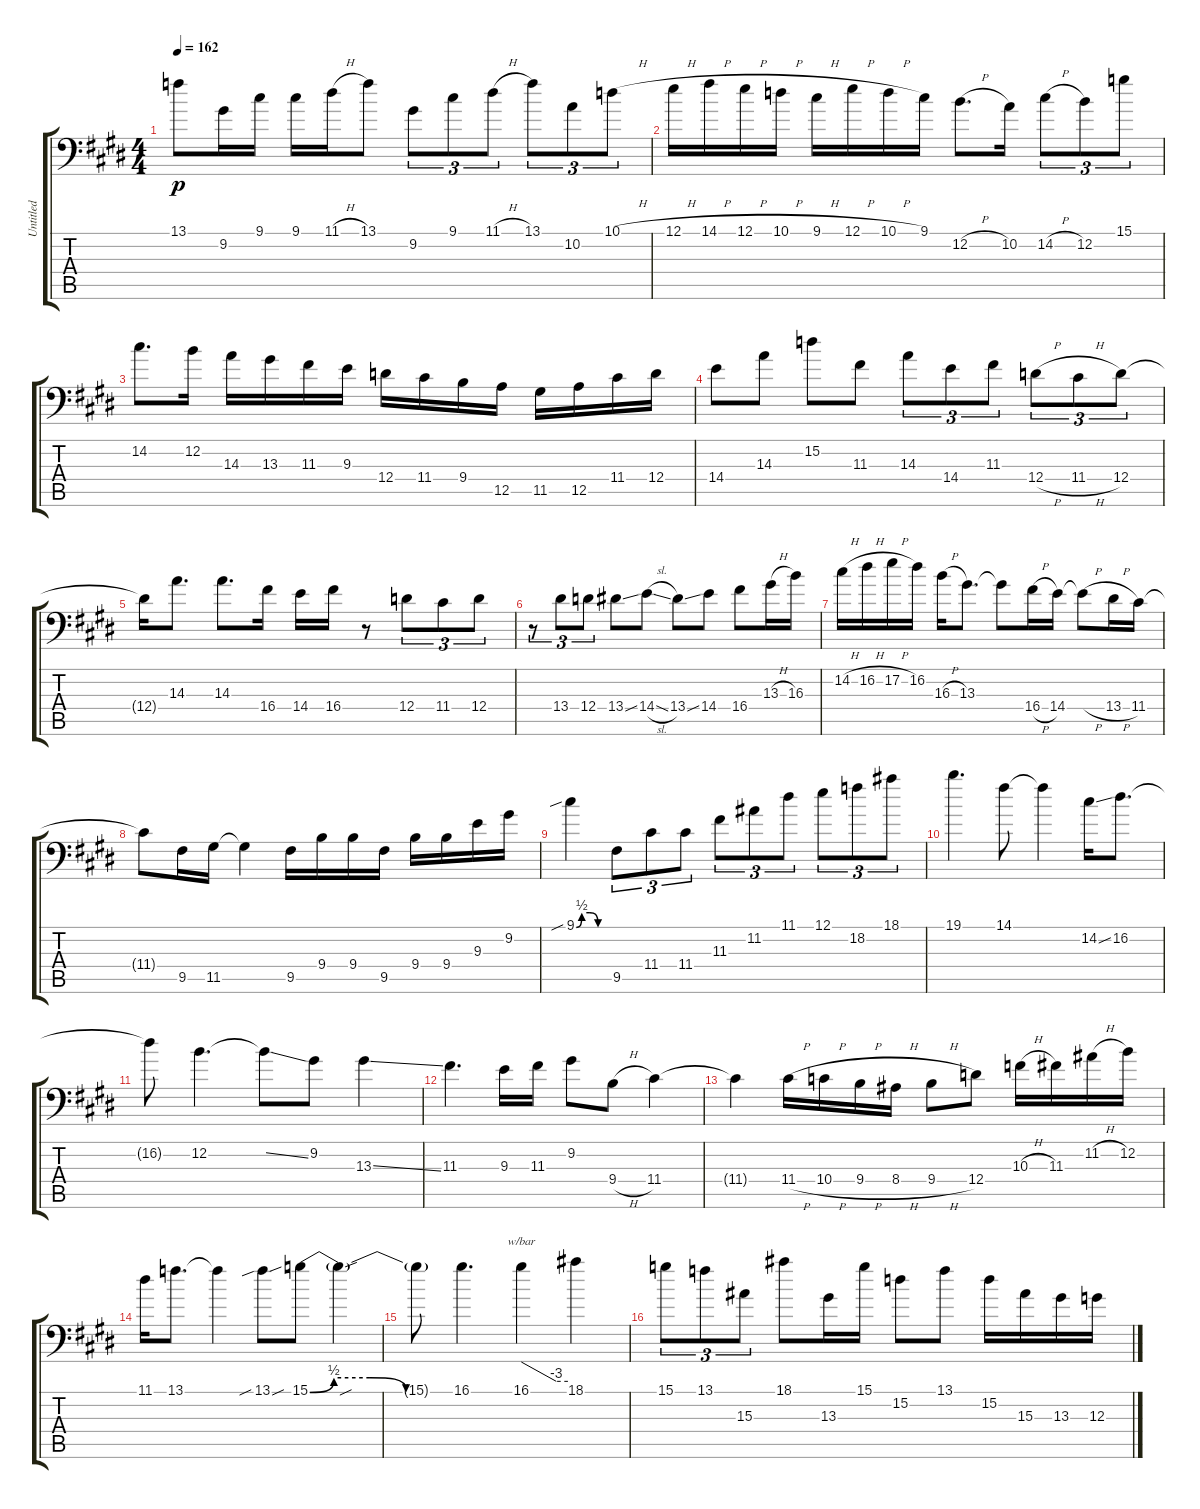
\track ("Untitled" "Untitled") {instrument overdrivenguitar}
\staff {score tabs}
\tuning (E3 B2 G2 D2 A1 E1) {hide}
\ts (4 4)
\tempo 162
\clef f4
\ks e
13.1.8{dy p} 9.2.16 9.1.16 9.1.16 11.1{h}.16 13.1.8 9.2.8{tu (3 2)} 9.1.8{tu (3 2)} 11.1{h}.8{tu (3 2)} 13.1.8{tu (3 2)} 10.2.8{tu (3 2)} 10.1{h}.8{tu (3 2)} |
\ks c#minor
12.1{h}.16 14.1{h}.16 12.1{h}.16 10.1{h}.16 9.1{h}.16 12.1{h}.16 10.1{h}.16 9.1.16 12.2{h}.8{d} 10.2.16 14.2{h}.8{tu (3 2)} 12.2.8{tu (3 2)} 15.1.8{tu (3 2)} |
\ks e
14.2.8{d} 12.2.16 14.3.16 13.3.16 11.3.16 9.3.16 12.4.16 11.4.16 9.4.16 12.5.16 11.5.16 12.5.16 11.4.16 12.4.16 |
\ks c#minor
14.4.8 14.3.8 15.2.8 11.3.8 14.3.8{tu (3 2)} 14.4.8{tu (3 2)} 11.3.8{tu (3 2)} 12.4{h}.8{tu (3 2)} 11.4{h}.8{tu (3 2)} 12.4.8{tu (3 2)} |
\ks e
12.4{t}.16 14.3.8{d} 14.3.8{d} 16.4.16 14.4.16 16.4.16 r.8 12.4.8{tu (3 2)} 11.4.8{tu (3 2)} 12.4.8{tu (3 2)} |
\ks c#minor
r.8{tu (3 2)} 13.4.8{tu (3 2)} 12.4.8{tu (3 2)} 13.4{ss}.8 14.4{sl}.8 13.4{ss}.8 14.4.8 16.4.8 13.3{h}.16 16.3.16 |
\ks e
14.2{h}.16 16.2{h}.16 17.2{h}.16 16.2.16 16.3{h}.16 13.3.8{d} 13.3{t}.8 16.4{h}.16 14.4.16 14.4{h t}.8 13.4{h}.16 11.4.16 |
\ks c#minor
11.4{t}.8 9.5.16 11.5.16 11.5{t}.4 9.5.16 9.4.16 9.4.16 9.5.16 9.4.16 9.4.16 9.3.16 9.2.16 |
\ks e
9.1{be (custom 0 0 10 2 25 2 40 0 60 0) sib}.4 9.5.8{tu (3 2)} 11.4.8{tu (3 2)} 11.4.8{tu (3 2)} 11.3.8{tu (3 2)} 11.2.8{tu (3 2)} 11.1.8{tu (3 2)} 12.1.8{tu (3 2)} 18.2.8{tu (3 2)} 18.1.8{tu (3 2)} |
\ks c#minor
19.1.4{d} 14.1.8 14.1{t}.4 14.2{ss}.16 16.2.8{d} |
16.2{t}.8 12.2.4{d} 12.2{ss t}.8 9.2.8 13.3{ss}.4 |
\ks e
11.3.4{d} 9.3.16 11.3.16 9.2.8 9.4{h}.8 11.4.4 |
\ks c#minor
11.4{t}.4 11.4{h}.16 10.4{h}.16 9.4{h}.16 8.4{h}.16 9.4{h}.8 12.4.8 10.3{h}.16 11.3.16 11.2{h}.16 12.2.16 |
11.1.16 13.1.8{d} 13.1{t}.4 13.1{sib sou}.8 15.1{be (custom 0 0 10 2 25 2 40 0 60 0)}.8 15.1{sou t}.4 |
\ks e
15.1{t}.8 16.1.4{d} 16.1.4{tbe (custom default 0 0 45 -12 60 -12)} 18.1.4 |
\ks c#minor
15.1.8{tu (3 2)} 13.1.8{tu (3 2)} 15.3.8{tu (3 2)} 18.1.8 13.3.16 15.1.16 15.2.8 13.1.8 15.2.16 15.3.16 13.3.16 12.3.16
